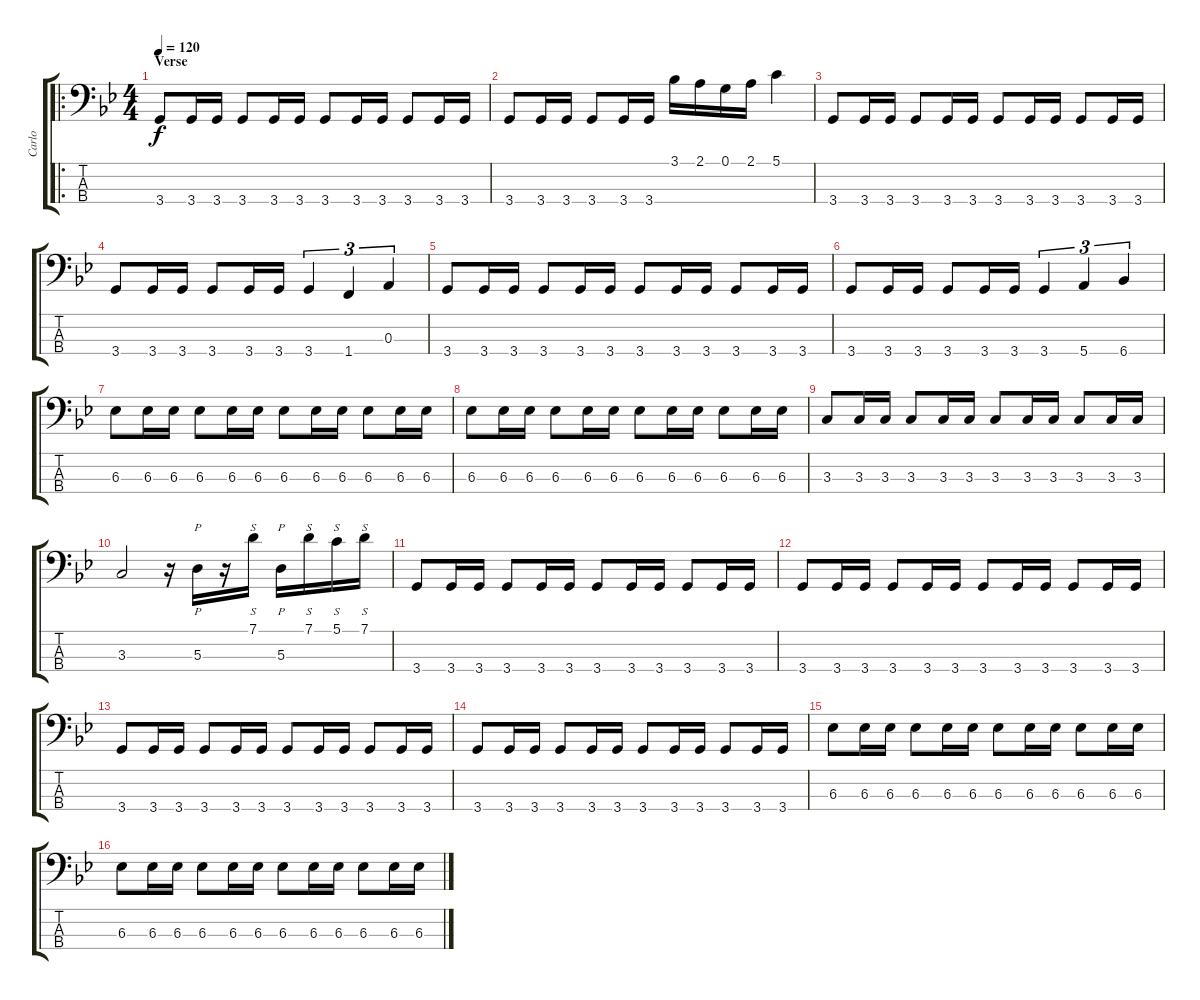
\track ("Carlo" "Carlo") {instrument electricbassfinger}
\staff {score tabs}
\tuning (G2 D2 A1 E1) {hide}
\ro
\ts (4 4)
\section ("" "Verse")
\tempo 120
\clef f4
\ks gminor
3.4.8{dy f} 3.4.16 3.4.16 3.4.8 3.4.16 3.4.16 3.4.8 3.4.16 3.4.16 3.4.8 3.4.16 3.4.16 |
3.4.8 3.4.16 3.4.16 3.4.8 3.4.16 3.4.16 3.1.16 2.1.16 0.1.16 2.1.16 5.1.4 |
3.4.8 3.4.16 3.4.16 3.4.8 3.4.16 3.4.16 3.4.8 3.4.16 3.4.16 3.4.8 3.4.16 3.4.16 |
3.4.8 3.4.16 3.4.16 3.4.8 3.4.16 3.4.16 3.4.4{tu (3 2)} 1.4.4{tu (3 2)} 0.3.4{tu (3 2)} |
3.4.8 3.4.16 3.4.16 3.4.8 3.4.16 3.4.16 3.4.8 3.4.16 3.4.16 3.4.8 3.4.16 3.4.16 |
3.4.8 3.4.16 3.4.16 3.4.8 3.4.16 3.4.16 3.4.4{tu (3 2)} 5.4.4{tu (3 2)} 6.4.4{tu (3 2)} |
6.3.8 6.3.16 6.3.16 6.3.8 6.3.16 6.3.16 6.3.8 6.3.16 6.3.16 6.3.8 6.3.16 6.3.16 |
6.3.8 6.3.16 6.3.16 6.3.8 6.3.16 6.3.16 6.3.8 6.3.16 6.3.16 6.3.8 6.3.16 6.3.16 |
3.3.8 3.3.16 3.3.16 3.3.8 3.3.16 3.3.16 3.3.8 3.3.16 3.3.16 3.3.8 3.3.16 3.3.16 |
3.3.2 r.16 5.3.16{p} r.16 7.1.16{s} 5.3.16{p} 7.1.16{s} 5.1.16{s} 7.1.16{s} |
3.4.8 3.4.16 3.4.16 3.4.8 3.4.16 3.4.16 3.4.8 3.4.16 3.4.16 3.4.8 3.4.16 3.4.16 |
3.4.8 3.4.16 3.4.16 3.4.8 3.4.16 3.4.16 3.4.8 3.4.16 3.4.16 3.4.8 3.4.16 3.4.16 |
3.4.8 3.4.16 3.4.16 3.4.8 3.4.16 3.4.16 3.4.8 3.4.16 3.4.16 3.4.8 3.4.16 3.4.16 |
3.4.8 3.4.16 3.4.16 3.4.8 3.4.16 3.4.16 3.4.8 3.4.16 3.4.16 3.4.8 3.4.16 3.4.16 |
6.3.8 6.3.16 6.3.16 6.3.8 6.3.16 6.3.16 6.3.8 6.3.16 6.3.16 6.3.8 6.3.16 6.3.16 |
6.3.8 6.3.16 6.3.16 6.3.8 6.3.16 6.3.16 6.3.8 6.3.16 6.3.16 6.3.8 6.3.16 6.3.16
